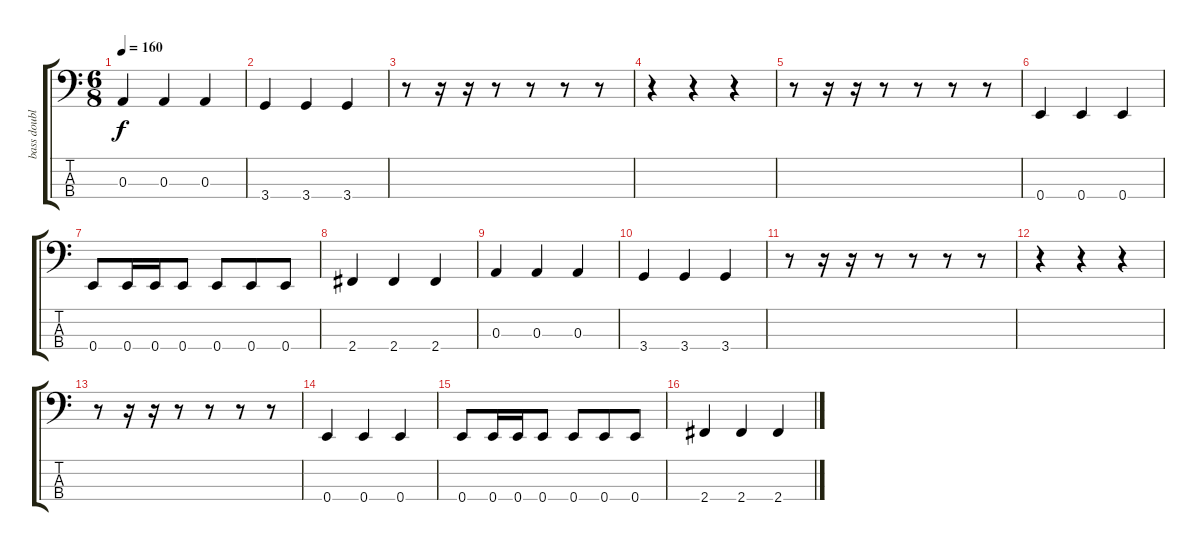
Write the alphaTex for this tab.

\track ("bass double" "bass doubl") {instrument slapbass1}
\staff {score tabs}
\tuning (G2 D2 A1 E1) {hide}
\ts (6 8)
\tempo 160
\clef f4
\ks c
0.3.4{dy f} 0.3.4 0.3.4 |
3.4.4 3.4.4 3.4.4 |
r.8 r.16 r.16 r.8 r.8 r.8 r.8 |
r.4 r.4 r.4 |
r.8 r.16 r.16 r.8 r.8 r.8 r.8 |
0.4.4 0.4.4 0.4.4 |
0.4.8 0.4.16 0.4.16 0.4.8 0.4.8 0.4.8 0.4.8 |
2.4.4 2.4.4 2.4.4 |
0.3.4 0.3.4 0.3.4 |
3.4.4 3.4.4 3.4.4 |
r.8 r.16 r.16 r.8 r.8 r.8 r.8 |
r.4 r.4 r.4 |
r.8 r.16 r.16 r.8 r.8 r.8 r.8 |
0.4.4 0.4.4 0.4.4 |
0.4.8 0.4.16 0.4.16 0.4.8 0.4.8 0.4.8 0.4.8 |
2.4.4 2.4.4 2.4.4
